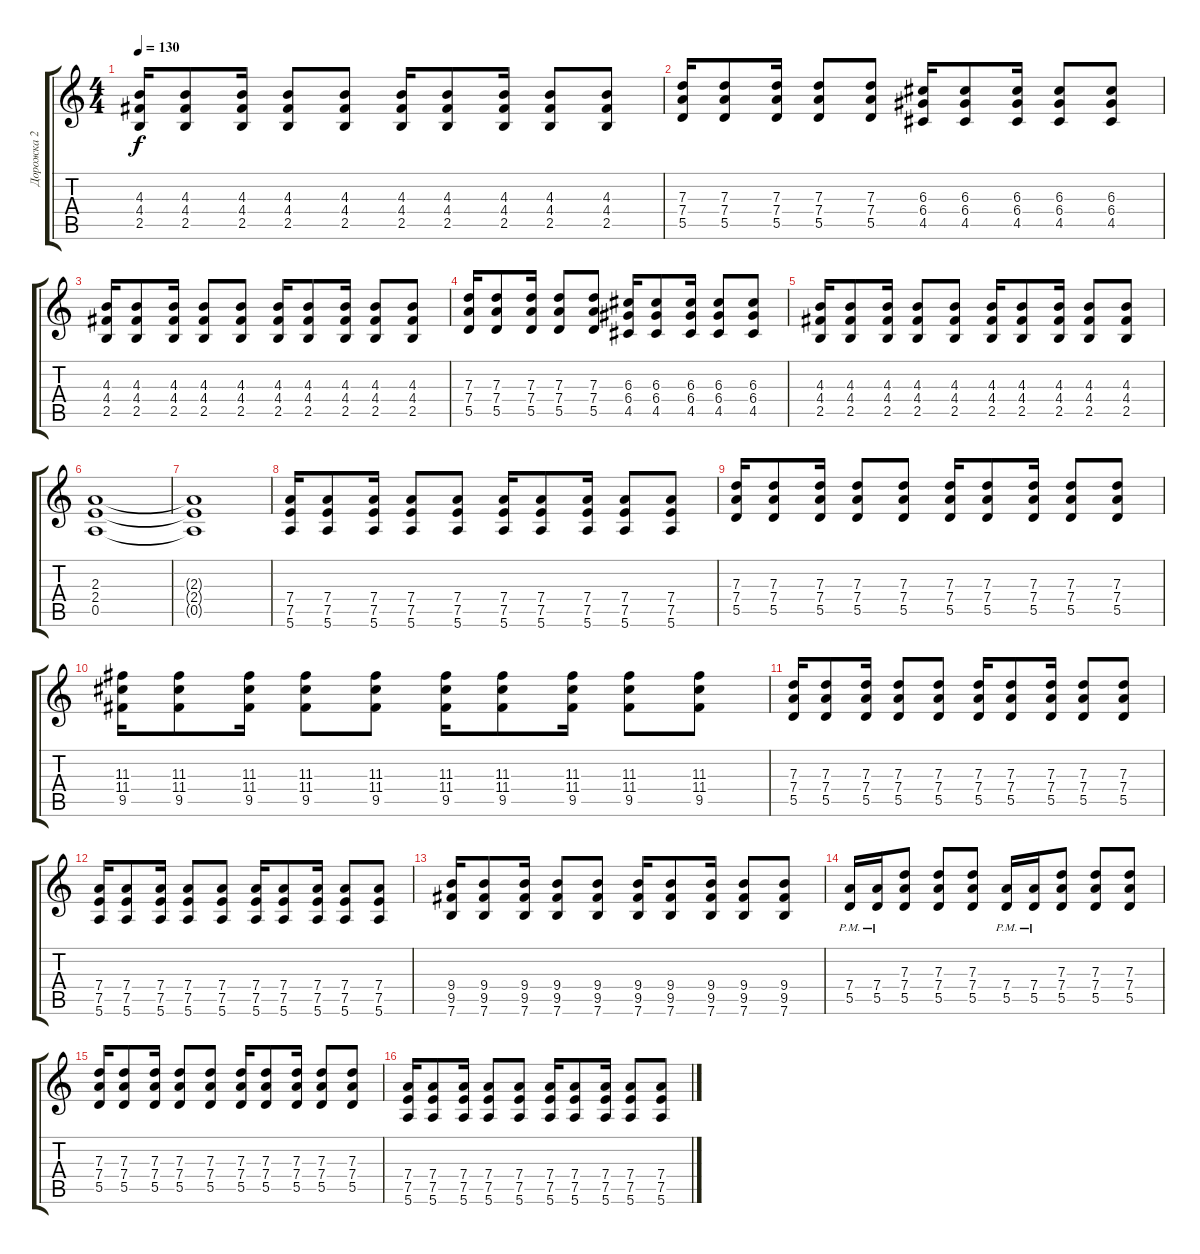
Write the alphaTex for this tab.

\track ("Дорожка 2" "Дорожка 2") {instrument overdrivenguitar}
\staff {score tabs}
\tuning (E4 B3 G3 D3 A2 E2) {hide}
\ts (4 4)
\tempo 130
\clef g2
\ks c
(4.3 4.4 2.5).16{dy f} (4.3 4.4 2.5).8 (4.3 4.4 2.5).16 (4.3 4.4 2.5).8 (4.3 4.4 2.5).8 (4.3 4.4 2.5).16 (4.3 4.4 2.5).8 (4.3 4.4 2.5).16 (4.3 4.4 2.5).8 (4.3 4.4 2.5).8 |
(7.3 7.4 5.5).16 (7.3 7.4 5.5).8 (7.3 7.4 5.5).16 (7.3 7.4 5.5).8 (7.3 7.4 5.5).8 (6.3 6.4 4.5).16 (6.3 6.4 4.5).8 (6.3 6.4 4.5).16 (6.3 6.4 4.5).8 (6.3 6.4 4.5).8 |
(4.3 4.4 2.5).16 (4.3 4.4 2.5).8 (4.3 4.4 2.5).16 (4.3 4.4 2.5).8 (4.3 4.4 2.5).8 (4.3 4.4 2.5).16 (4.3 4.4 2.5).8 (4.3 4.4 2.5).16 (4.3 4.4 2.5).8 (4.3 4.4 2.5).8 |
(7.3 7.4 5.5).16 (7.3 7.4 5.5).8 (7.3 7.4 5.5).16 (7.3 7.4 5.5).8 (7.3 7.4 5.5).8 (6.3 6.4 4.5).16 (6.3 6.4 4.5).8 (6.3 6.4 4.5).16 (6.3 6.4 4.5).8 (6.3 6.4 4.5).8 |
(4.3 4.4 2.5).16 (4.3 4.4 2.5).8 (4.3 4.4 2.5).16 (4.3 4.4 2.5).8 (4.3 4.4 2.5).8 (4.3 4.4 2.5).16 (4.3 4.4 2.5).8 (4.3 4.4 2.5).16 (4.3 4.4 2.5).8 (4.3 4.4 2.5).8 |
(2.3 2.4 0.5).1 |
(2.3{t} 2.4{t} 0.5{t}).1 |
(7.4 7.5 5.6).16 (7.4 7.5 5.6).8 (7.4 7.5 5.6).16 (7.4 7.5 5.6).8 (7.4 7.5 5.6).8 (7.4 7.5 5.6).16 (7.4 7.5 5.6).8 (7.4 7.5 5.6).16 (7.4 7.5 5.6).8 (7.4 7.5 5.6).8 |
(7.3 7.4 5.5).16 (7.3 7.4 5.5).8 (7.3 7.4 5.5).16 (7.3 7.4 5.5).8 (7.3 7.4 5.5).8 (7.3 7.4 5.5).16 (7.3 7.4 5.5).8 (7.3 7.4 5.5).16 (7.3 7.4 5.5).8 (7.3 7.4 5.5).8 |
(11.3 11.4 9.5).16 (11.3 11.4 9.5).8 (11.3 11.4 9.5).16 (11.3 11.4 9.5).8 (11.3 11.4 9.5).8 (11.3 11.4 9.5).16 (11.3 11.4 9.5).8 (11.3 11.4 9.5).16 (11.3 11.4 9.5).8 (11.3 11.4 9.5).8 |
(7.3 7.4 5.5).16 (7.3 7.4 5.5).8 (7.3 7.4 5.5).16 (7.3 7.4 5.5).8 (7.3 7.4 5.5).8 (7.3 7.4 5.5).16 (7.3 7.4 5.5).8 (7.3 7.4 5.5).16 (7.3 7.4 5.5).8 (7.3 7.4 5.5).8 |
(7.4 7.5 5.6).16 (7.4 7.5 5.6).8 (7.4 7.5 5.6).16 (7.4 7.5 5.6).8 (7.4 7.5 5.6).8 (7.4 7.5 5.6).16 (7.4 7.5 5.6).8 (7.4 7.5 5.6).16 (7.4 7.5 5.6).8 (7.4 7.5 5.6).8 |
(9.4 9.5 7.6).16 (9.4 9.5 7.6).8 (9.4 9.5 7.6).16 (9.4 9.5 7.6).8 (9.4 9.5 7.6).8 (9.4 9.5 7.6).16 (9.4 9.5 7.6).8 (9.4 9.5 7.6).16 (9.4 9.5 7.6).8 (9.4 9.5 7.6).8 |
(7.4{pm} 5.5{pm}).16 (7.4{pm} 5.5{pm}).16 (7.3 7.4 5.5).8 (7.3 7.4 5.5).8 (7.3 7.4 5.5).8 (7.4{pm} 5.5{pm}).16 (7.4{pm} 5.5{pm}).16 (7.3 7.4 5.5).8 (7.3 7.4 5.5).8 (7.3 7.4 5.5).8 |
(7.3 7.4 5.5).16 (7.3 7.4 5.5).8 (7.3 7.4 5.5).16 (7.3 7.4 5.5).8 (7.3 7.4 5.5).8 (7.3 7.4 5.5).16 (7.3 7.4 5.5).8 (7.3 7.4 5.5).16 (7.3 7.4 5.5).8 (7.3 7.4 5.5).8 |
(7.4 7.5 5.6).16 (7.4 7.5 5.6).8 (7.4 7.5 5.6).16 (7.4 7.5 5.6).8 (7.4 7.5 5.6).8 (7.4 7.5 5.6).16 (7.4 7.5 5.6).8 (7.4 7.5 5.6).16 (7.4 7.5 5.6).8 (7.4 7.5 5.6).8
